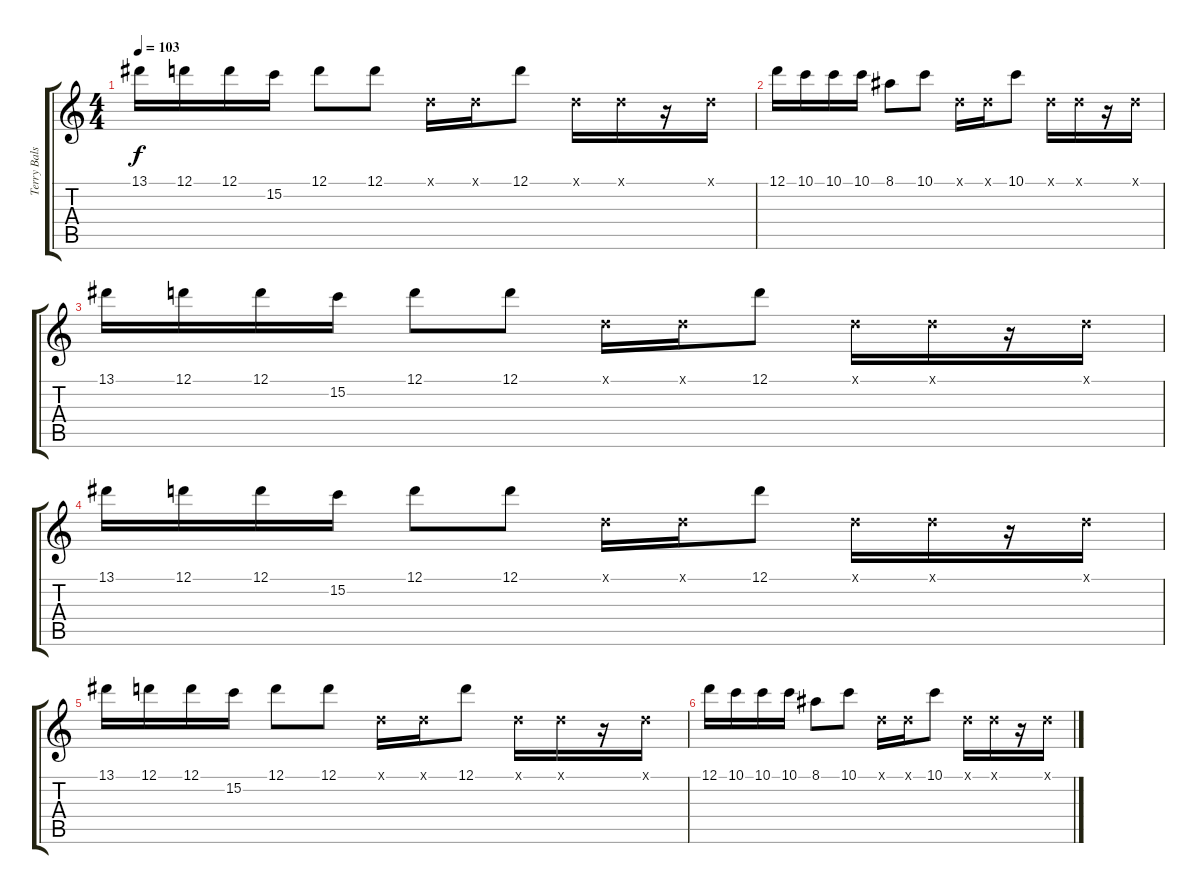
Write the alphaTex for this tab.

\track ("Terry Balsamo (Guitar Echo)" "Terry Bals") {instrument distortionguitar}
\staff {score tabs}
\tuning (D4 A3 F3 C3 G2 C2) {hide}
\ts (4 4)
\tempo 103
\clef g2
\ks c
13.1.16{dy f} 12.1.16 12.1.16 15.2.16 12.1.8 12.1.8 0.1{x}.16 0.1{x}.16 12.1.8 0.1{x}.16 0.1{x}.16 r.16 0.1{x}.16 |
12.1.16 10.1.16 10.1.16 10.1.16 8.1.8 10.1.8 0.1{x}.16 0.1{x}.16 10.1.8 0.1{x}.16 0.1{x}.16 r.16 0.1{x}.16 |
13.1.16 12.1.16 12.1.16 15.2.16 12.1.8 12.1.8 0.1{x}.16 0.1{x}.16 12.1.8 0.1{x}.16 0.1{x}.16 r.16 0.1{x}.16 |
13.1.16 12.1.16 12.1.16 15.2.16 12.1.8 12.1.8 0.1{x}.16 0.1{x}.16 12.1.8 0.1{x}.16 0.1{x}.16 r.16 0.1{x}.16 |
13.1.16 12.1.16 12.1.16 15.2.16 12.1.8 12.1.8 0.1{x}.16 0.1{x}.16 12.1.8 0.1{x}.16 0.1{x}.16 r.16 0.1{x}.16 |
12.1.16 10.1.16 10.1.16 10.1.16 8.1.8 10.1.8 0.1{x}.16 0.1{x}.16 10.1.8 0.1{x}.16 0.1{x}.16 r.16 0.1{x}.16
